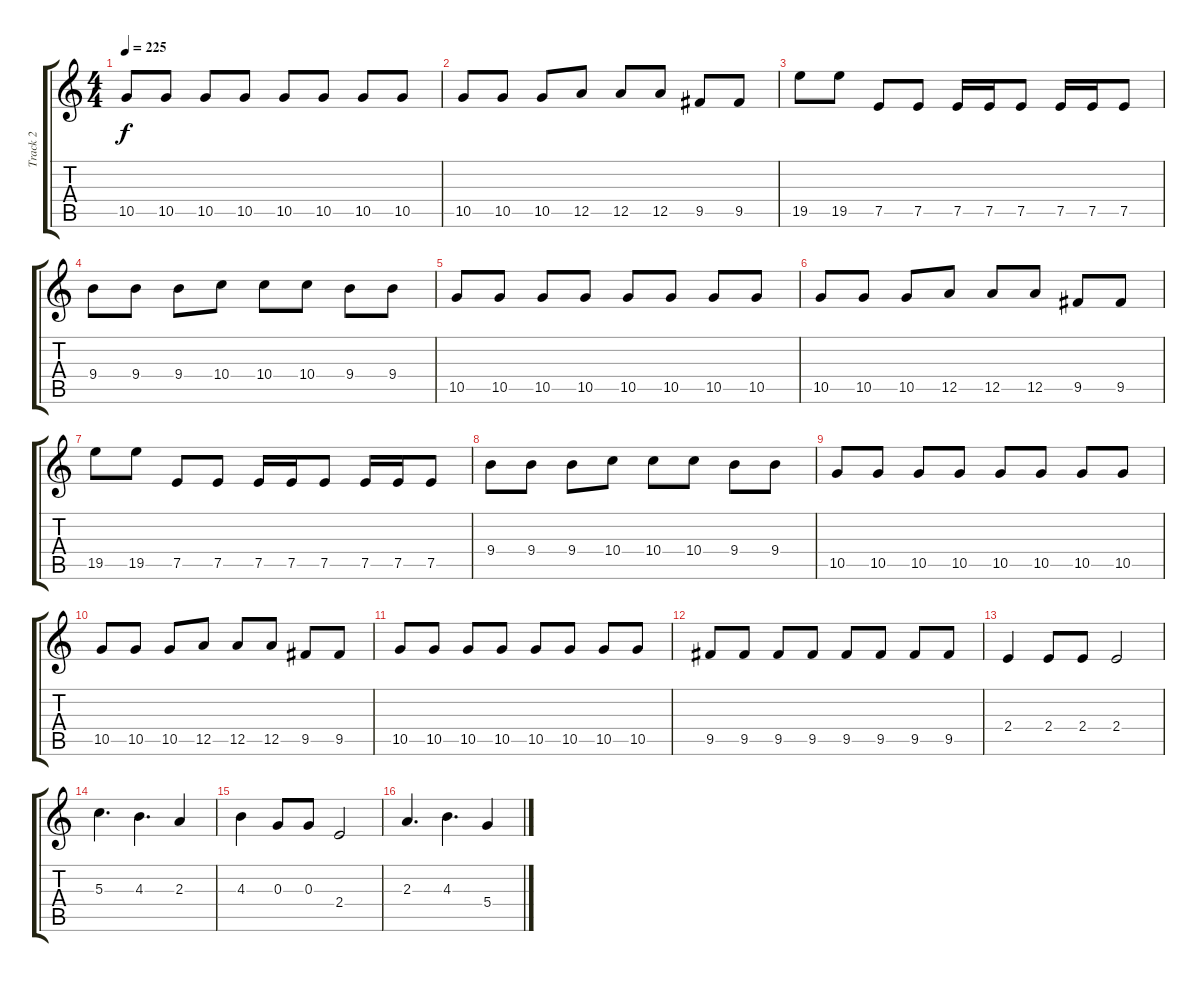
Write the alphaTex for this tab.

\track ("Track 2" "Track 2") {instrument distortionguitar}
\staff {score tabs}
\tuning (E4 B3 G3 D3 A2 E2) {hide}
\ts (4 4)
\tempo 225
\clef g2
\ks c
10.5.8{dy f} 10.5.8 10.5.8 10.5.8 10.5.8 10.5.8 10.5.8 10.5.8 |
10.5.8 10.5.8 10.5.8 12.5.8 12.5.8 12.5.8 9.5.8 9.5.8 |
19.5.8 19.5.8 7.5.8 7.5.8 7.5.16 7.5.16 7.5.8 7.5.16 7.5.16 7.5.8 |
9.4.8 9.4.8 9.4.8 10.4.8 10.4.8 10.4.8 9.4.8 9.4.8 |
10.5.8 10.5.8 10.5.8 10.5.8 10.5.8 10.5.8 10.5.8 10.5.8 |
10.5.8 10.5.8 10.5.8 12.5.8 12.5.8 12.5.8 9.5.8 9.5.8 |
19.5.8 19.5.8 7.5.8 7.5.8 7.5.16 7.5.16 7.5.8 7.5.16 7.5.16 7.5.8 |
9.4.8 9.4.8 9.4.8 10.4.8 10.4.8 10.4.8 9.4.8 9.4.8 |
10.5.8 10.5.8 10.5.8 10.5.8 10.5.8 10.5.8 10.5.8 10.5.8 |
10.5.8 10.5.8 10.5.8 12.5.8 12.5.8 12.5.8 9.5.8 9.5.8 |
10.5.8 10.5.8 10.5.8 10.5.8 10.5.8 10.5.8 10.5.8 10.5.8 |
9.5.8 9.5.8 9.5.8 9.5.8 9.5.8 9.5.8 9.5.8 9.5.8 |
2.4.4{instrument acousticguitarsteel} 2.4.8 2.4.8 2.4.2 |
5.3.4{d} 4.3.4{d} 2.3.4 |
4.3.4 0.3.8 0.3.8 2.4.2 |
2.3.4{d} 4.3.4{d} 5.4.4
